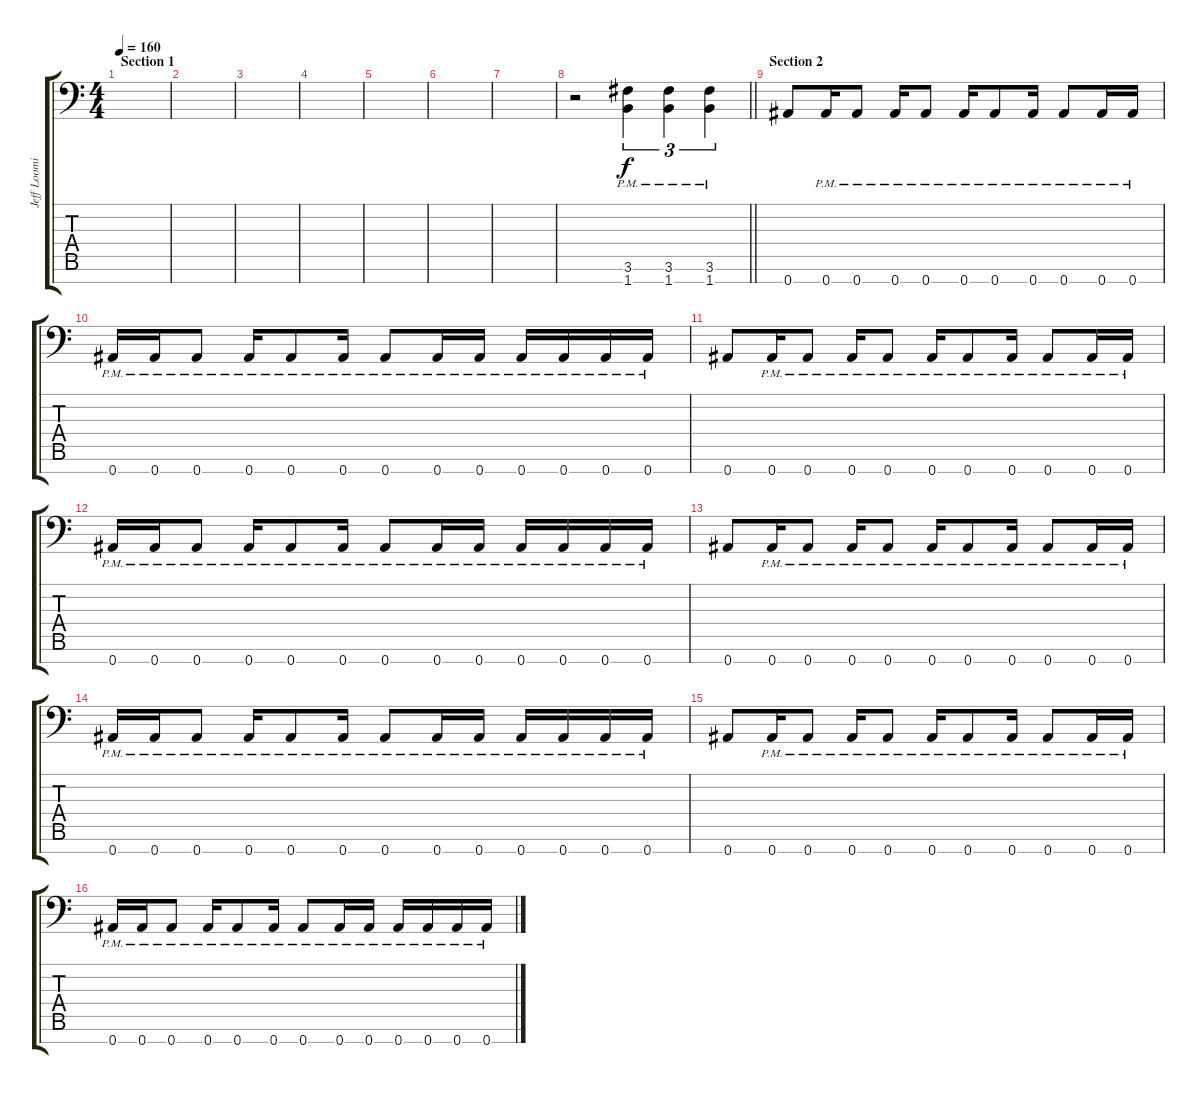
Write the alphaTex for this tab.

\track ("Jeff Loomis - rhythm guitar (right)" "Jeff Loomi") {instrument distortionguitar}
\staff {score tabs}
\tuning (Eb4 Bb3 Gb3 Db3 Ab2 Eb2 Bb1) {hide}
\ts (4 4)
\section ("" "Section 1")
\tempo 160
\clef f4
\ks c
|
|
|
|
|
|
|
\barLineRight lightlight
r.2 (3.6{pm} 1.7{pm}).4{tu (3 2)} (3.6{pm} 1.7{pm}).4{tu (3 2)} (3.6{pm} 1.7{pm}).4{tu (3 2)} |
\section ("" "Section 2")
0.7.8 0.7{pm}.16 0.7{pm}.8 0.7{pm}.16 0.7{pm}.8 0.7{pm}.16 0.7{pm}.8 0.7{pm}.16 0.7{pm}.8 0.7{pm}.16 0.7{pm}.16 |
0.7{pm}.16 0.7{pm}.16 0.7{pm}.8 0.7{pm}.16 0.7{pm}.8 0.7{pm}.16 0.7{pm}.8 0.7{pm}.16 0.7{pm}.16 0.7{pm}.16 0.7{pm}.16 0.7{pm}.16 0.7{pm}.16 |
0.7.8 0.7{pm}.16 0.7{pm}.8 0.7{pm}.16 0.7{pm}.8 0.7{pm}.16 0.7{pm}.8 0.7{pm}.16 0.7{pm}.8 0.7{pm}.16 0.7{pm}.16 |
0.7{pm}.16 0.7{pm}.16 0.7{pm}.8 0.7{pm}.16 0.7{pm}.8 0.7{pm}.16 0.7{pm}.8 0.7{pm}.16 0.7{pm}.16 0.7{pm}.16 0.7{pm}.16 0.7{pm}.16 0.7{pm}.16 |
0.7.8 0.7{pm}.16 0.7{pm}.8 0.7{pm}.16 0.7{pm}.8 0.7{pm}.16 0.7{pm}.8 0.7{pm}.16 0.7{pm}.8 0.7{pm}.16 0.7{pm}.16 |
0.7{pm}.16 0.7{pm}.16 0.7{pm}.8 0.7{pm}.16 0.7{pm}.8 0.7{pm}.16 0.7{pm}.8 0.7{pm}.16 0.7{pm}.16 0.7{pm}.16 0.7{pm}.16 0.7{pm}.16 0.7{pm}.16 |
0.7.8 0.7{pm}.16 0.7{pm}.8 0.7{pm}.16 0.7{pm}.8 0.7{pm}.16 0.7{pm}.8 0.7{pm}.16 0.7{pm}.8 0.7{pm}.16 0.7{pm}.16 |
0.7{pm}.16 0.7{pm}.16 0.7{pm}.8 0.7{pm}.16 0.7{pm}.8 0.7{pm}.16 0.7{pm}.8 0.7{pm}.16 0.7{pm}.16 0.7{pm}.16 0.7{pm}.16 0.7{pm}.16 0.7{pm}.16
